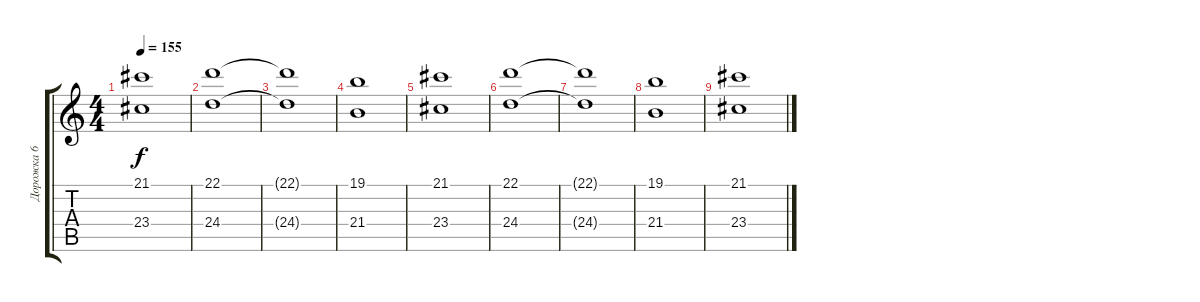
\track ("Дорожка 6" "Дорожка 6") {instrument stringensemble1}
\staff {score tabs}
\tuning (E4 B3 G3 D3 A2 E2) {hide}
\ts (4 4)
\tempo 155
\clef g2
\ks c
(21.1 23.4).1{dy f} |
(22.1 24.4).1 |
(22.1{t} 24.4{t}).1 |
(19.1 21.4).1 |
(21.1 23.4).1 |
(22.1 24.4).1 |
(22.1{t} 24.4{t}).1 |
(19.1 21.4).1 |
(21.1 23.4).1
